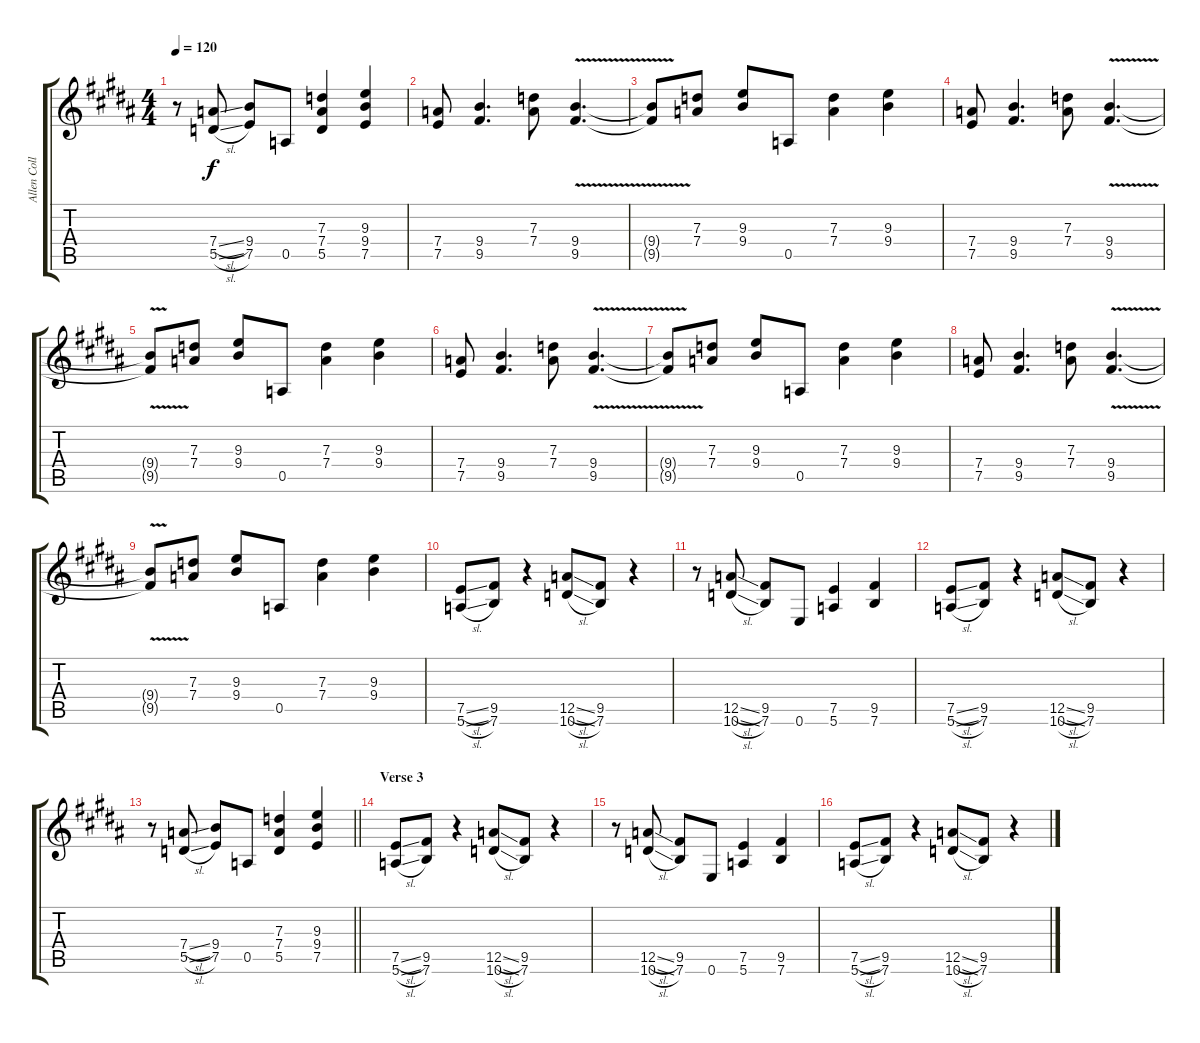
\track ("Allen Collins - Rhythm Guitar" "Allen Coll") {instrument distortionguitar}
\staff {score tabs}
\tuning (E4 B3 G3 D3 A2 E2) {hide}
\ts (4 4)
\tempo 120
\clef g2
\ks b
r.8{dy f} (7.4{sl} 5.5{sl}).8 (9.4 7.5).8 0.5.8 (7.3 7.4 5.5).4 (9.3 9.4 7.5).4 |
(7.4 7.5).8 (9.4 9.5).4{d} (7.3 7.4).8 (9.4{v} 9.5{v}).4{d} |
(9.4{t} 9.5{t}).8 (7.3 7.4).8 (9.3 9.4).8 0.5.8 (7.3 7.4).4 (9.3 9.4).4 |
(7.4 7.5).8 (9.4 9.5).4{d} (7.3 7.4).8 (9.4{v} 9.5{v}).4{d} |
(9.4{t} 9.5{t}).8 (7.3 7.4).8 (9.3 9.4).8 0.5.8 (7.3 7.4).4 (9.3 9.4).4 |
(7.4 7.5).8 (9.4 9.5).4{d} (7.3 7.4).8 (9.4{v} 9.5{v}).4{d} |
(9.4{t} 9.5{t}).8 (7.3 7.4).8 (9.3 9.4).8 0.5.8 (7.3 7.4).4 (9.3 9.4).4 |
(7.4 7.5).8 (9.4 9.5).4{d} (7.3 7.4).8 (9.4{v} 9.5{v}).4{d} |
(9.4{t} 9.5{t}).8 (7.3 7.4).8 (9.3 9.4).8 0.5.8 (7.3 7.4).4 (9.3 9.4).4 |
(7.5{sl} 5.6{sl}).8 (9.5 7.6).8 r.4 (12.5{sl} 10.6{sl}).8 (9.5 7.6).8 r.4 |
r.8 (12.5{sl} 10.6{sl}).8 (9.5 7.6).8 0.6.8 (7.5 5.6).4 (9.5 7.6).4 |
(7.5{sl} 5.6{sl}).8 (9.5 7.6).8 r.4 (12.5{sl} 10.6{sl}).8 (9.5 7.6).8 r.4 |
\barLineRight lightlight
r.8 (7.4{sl} 5.5{sl}).8 (9.4 7.5).8 0.5.8 (7.3 7.4 5.5).4 (9.3 9.4 7.5).4 |
\section ("" "Verse 3")
(7.5{sl} 5.6{sl}).8 (9.5 7.6).8 r.4 (12.5{sl} 10.6{sl}).8 (9.5 7.6).8 r.4 |
r.8 (12.5{sl} 10.6{sl}).8 (9.5 7.6).8 0.6.8 (7.5 5.6).4 (9.5 7.6).4 |
(7.5{sl} 5.6{sl}).8 (9.5 7.6).8 r.4 (12.5{sl} 10.6{sl}).8 (9.5 7.6).8 r.4
